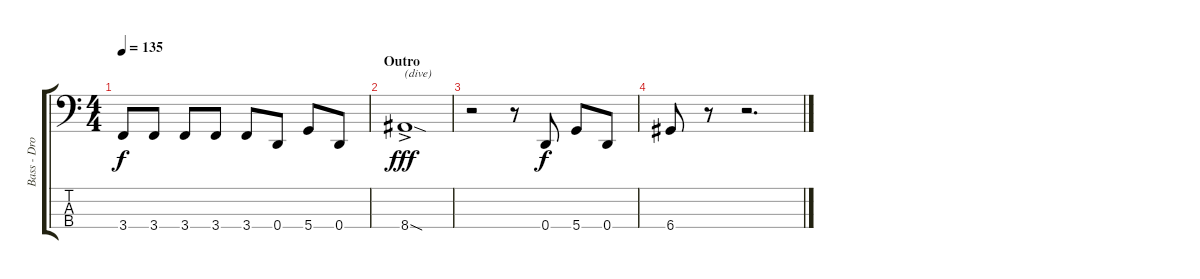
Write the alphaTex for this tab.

\track ("Bass - Drop D" "Bass - Dro") {instrument electricbasspick}
\staff {score tabs}
\tuning (G2 D2 A1 D1) {hide}
\ts (4 4)
\tempo 135
\clef f4
\ks c
3.4.8{dy f} 3.4.8 3.4.8 3.4.8 3.4.8 0.4.8 5.4.8 0.4.8 |
\section ("" "Outro")
8.4{sod ac}.1{txt "(dive)" dy fff} |
r.2 r.8 0.4.8{dy f} 5.4.8 0.4.8 |
6.4.8 r.8 r.2{d}
